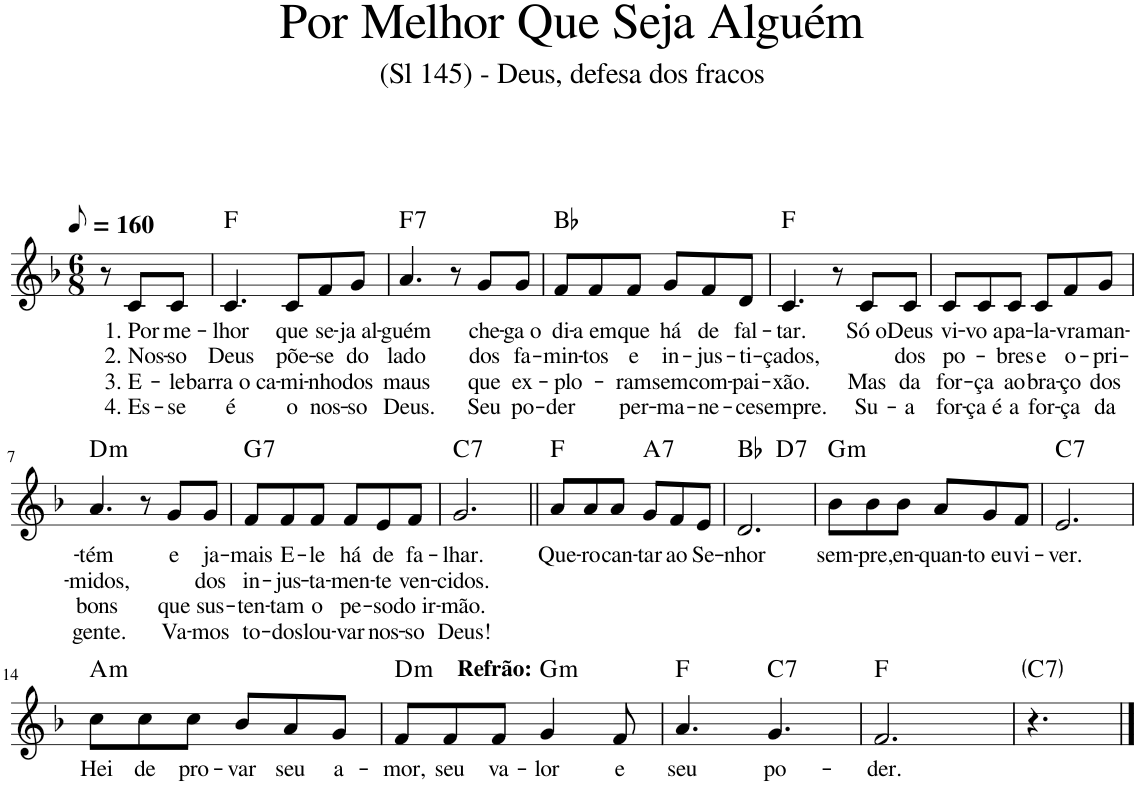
**kern	**text	**text	**text	**text	**harte
*part1	*part1	*part1	*part1	*part1	*part1
*staff1	*staff1	*staff1	*staff1	*staff1	*
*I"Voz	*	*	*	*	*
*I'Vo.	*	*	*	*	*
*clefG2	*	*	*	*	*
*k[b-]	*	*	*	*	*
*M6/8	*	*	*	*	*
*MM80	*	*	*	*	*
=1	=1	=1	=1	=1	=1
8r	.	.	.	.	.
!	!LO:LY:b	!LO:LY:b	!LO:LY:b	!LO:LY:b	!
8c/L	1. Por	2. Nos-	3. E-	4. Es-	.
!	!LO:LY:b	!LO:LY:b	!LO:LY:b	!LO:LY:b	!
8c/J	me-	-so	-le	-se	.
=2	=2	=2	=2	=2	=2
!	!LO:LY:b	!LO:LY:b	!LO:LY:b	!LO:LY:b	!
4.c/	-lhor	Deus	barra o ca-	é	F:maj
!	!LO:LY:b	!LO:LY:b	!LO:LY:b	!LO:LY:b	!
8c/L	que	põe-	-mi-	o	.
!	!LO:LY:b	!LO:LY:b	!LO:LY:b	!LO:LY:b	!
8f/	se-	-se	-nho	nos-	.
!	!LO:LY:b	!LO:LY:b	!LO:LY:b	!LO:LY:b	!
8g/J	-ja al-	do	dos	-so	.
=3	=3	=3	=3	=3	=3
!	!LO:LY:b	!LO:LY:b	!LO:LY:b	!LO:LY:b	!LO:H:kt=7
4.a/	-guém	lado	maus	Deus.	F:7
8r	.	.	.	.	.
!	!LO:LY:b	!LO:LY:b	!LO:LY:b	!LO:LY:b	!
8g/L	che-	dos	que	Seu	.
!	!LO:LY:b	!LO:LY:b	!LO:LY:b	!LO:LY:b	!
8g/J	-ga o	fa-	ex-	po-	.
=4	=4	=4	=4	=4	=4
!	!LO:LY:b	!LO:LY:b	!LO:LY:b	!LO:LY:b	!
8f/L	di-	-min-	-plo-	-der	Bb:maj
!	!LO:LY:b	!LO:LY:b	!	!	!
8f/	-a em	-tos	.	.	.
!	!LO:LY:b	!LO:LY:b	!LO:LY:b	!LO:LY:b	!
8f/J	que	e	-ram	per-	.
!	!LO:LY:b	!LO:LY:b	!LO:LY:b	!LO:LY:b	!
8g/L	há	in-	sem	-ma-	.
!	!LO:LY:b	!LO:LY:b	!LO:LY:b	!LO:LY:b	!
8f/	de	-jus-	com-	-ne-	.
!	!LO:LY:b	!LO:LY:b	!LO:LY:b	!LO:LY:b	!
8d/J	fal-	-ti-	-pai-	-ce	.
=5	=5	=5	=5	=5	=5
!	!LO:LY:b	!LO:LY:b	!LO:LY:b	!LO:LY:b	!
4.c/	-tar.	-çados,	-xão.	sempre.	F:maj
8r	.	.	.	.	.
!	!LO:LY:b	!	!LO:LY:b	!LO:LY:b	!
8c/L	Só o	.	Mas	Su-	.
!	!LO:LY:b	!LO:LY:b	!LO:LY:b	!LO:LY:b	!
8c/J	Deus	dos	da	-a	.
=6	=6	=6	=6	=6	=6
!	!LO:LY:b	!LO:LY:b	!LO:LY:b	!LO:LY:b	!
8c/L	vi-	po-	for-	for-	.
!	!LO:LY:b	!	!LO:LY:b	!LO:LY:b	!
8c/	-vo a	.	-ça	-ça é	.
!	!LO:LY:b	!LO:LY:b	!LO:LY:b	!LO:LY:b	!
8c/J	pa-	-bres	ao	a	.
!	!LO:LY:b	!LO:LY:b	!LO:LY:b	!LO:LY:b	!
8c/L	-la-	e	bra-	for-	.
!	!LO:LY:b	!LO:LY:b	!LO:LY:b	!LO:LY:b	!
8f/	-vra	o-	-ço	-ça	.
!	!LO:LY:b	!LO:LY:b	!LO:LY:b	!LO:LY:b	!
8g/J	man-	-pri-	dos	da	.
!!LO:LB:g=z
=7	=7	=7	=7	=7	=7
!	!LO:LY:b	!LO:LY:b	!LO:LY:b	!LO:LY:b	!LO:H:kt=m
4.a/	-tém	-midos,	bons	gente.	D:min
8r	.	.	.	.	.
!	!LO:LY:b	!	!LO:LY:b	!LO:LY:b	!
8g/L	e	.	que	Va-	.
!	!LO:LY:b	!LO:LY:b	!LO:LY:b	!LO:LY:b	!
8g/J	ja-	dos	sus-	-mos	.
=8	=8	=8	=8	=8	=8
!	!LO:LY:b	!LO:LY:b	!LO:LY:b	!LO:LY:b	!LO:H:kt=7
8f/L	-mais	in-	-ten-	to-	G:7
!	!LO:LY:b	!LO:LY:b	!LO:LY:b	!LO:LY:b	!
8f/	E-	-jus-	-tam	-dos	.
!	!LO:LY:b	!LO:LY:b	!LO:LY:b	!LO:LY:b	!
8f/J	-le	-ta-	o	lou-	.
!	!LO:LY:b	!LO:LY:b	!LO:LY:b	!LO:LY:b	!
8f/L	há	-men-	pe-	-var	.
!	!LO:LY:b	!LO:LY:b	!LO:LY:b	!LO:LY:b	!
8e/	de	-te	-so	nos-	.
!	!LO:LY:b	!LO:LY:b	!LO:LY:b	!LO:LY:b	!
8f/J	fa-	ven-	do ir-	-so	.
=9	=9	=9	=9	=9	=9
!	!LO:LY:b	!LO:LY:b	!LO:LY:b	!LO:LY:b	!LO:H:kt=7
2.g/	-lhar.	-cidos.	-mão.	Deus!	C:7
=10||	=10||	=10||	=10||	=10||	=10||
!LO:TX:b:B:t=Refrão&colon;	!	!	!	!	!
!	!LO:LY:b	!	!	!	!
8a/L	Que-	.	.	.	F:maj
!	!LO:LY:b	!	!	!	!
8a/	-ro	.	.	.	.
!	!LO:LY:b	!	!	!	!
8a/J	can-	.	.	.	.
!	!LO:LY:b	!	!	!	!LO:H:kt=7
8g/L	-tar	.	.	.	A:7
!	!LO:LY:b	!	!	!	!
8f/	ao	.	.	.	.
!	!LO:LY:b	!	!	!	!
8e/J	Se-	.	.	.	.
=11	=11	=11	=11	=11	=11
!	!LO:LY:b	!	!	!	!
*^	*	*	*	*	*
2.d/	4.ryy	-nhor	.	.	.	Bb:maj
!	!	!	!	!	!	!LO:H:kt=7
.	4.ryy	.	.	.	.	D:7
=12	=12	=12	=12	=12	=12	=12
!	!	!LO:LY:b	!	!	!	!LO:H:kt=m
*v	*v	*	*	*	*	*
8b-\L	sem-	.	.	.	G:min
!	!LO:LY:b	!	!	!	!
8b-\	-pre,	.	.	.	.
!	!LO:LY:b	!	!	!	!
8b-\J	en-	.	.	.	.
!	!LO:LY:b	!	!	!	!
8a/L	-quan-	.	.	.	.
!	!LO:LY:b	!	!	!	!
8g/	-to eu	.	.	.	.
!	!LO:LY:b	!	!	!	!
8f/J	vi-	.	.	.	.
=13	=13	=13	=13	=13	=13
!	!LO:LY:b	!	!	!	!LO:H:kt=7
2.e/	-ver.	.	.	.	C:7
!!LO:LB:g=z
=14	=14	=14	=14	=14	=14
!	!LO:LY:b	!	!	!	!LO:H:kt=m
8cc\L	Hei	.	.	.	A:min
!	!LO:LY:b	!	!	!	!
8cc\	de	.	.	.	.
!	!LO:LY:b	!	!	!	!
8cc\J	pro-	.	.	.	.
!	!LO:LY:b	!	!	!	!
8b-/L	-var	.	.	.	.
!	!LO:LY:b	!	!	!	!
8a/	seu	.	.	.	.
!	!LO:LY:b	!	!	!	!
8g/J	a-	.	.	.	.
=15	=15	=15	=15	=15	=15
!	!LO:LY:b	!	!	!	!LO:H:kt=m
8f/L	-mor,	.	.	.	D:min
!	!LO:LY:b	!	!	!	!
8f/	seu	.	.	.	.
!	!LO:LY:b	!	!	!	!
8f/J	va-	.	.	.	.
!	!LO:LY:b	!	!	!	!LO:H:kt=m
4g/	-lor	.	.	.	G:min
!	!LO:LY:b	!	!	!	!
8f/	e	.	.	.	.
=16	=16	=16	=16	=16	=16
!	!LO:LY:b	!	!	!	!
4.a/	seu	.	.	.	F:maj
!	!LO:LY:b	!	!	!	!LO:H:kt=7
4.g/	po-	.	.	.	C:7
=17	=17	=17	=17	=17	=17
!	!LO:LY:b	!	!	!	!
2.f/	-der.	.	.	.	F:maj
=18	=18	=18	=18	=18	=18
!	!	!	!	!	!LO:H:kt=7
4.r	.	.	.	.	C:7
==	==	==	==	==	==
*-	*-	*-	*-	*-	*-
